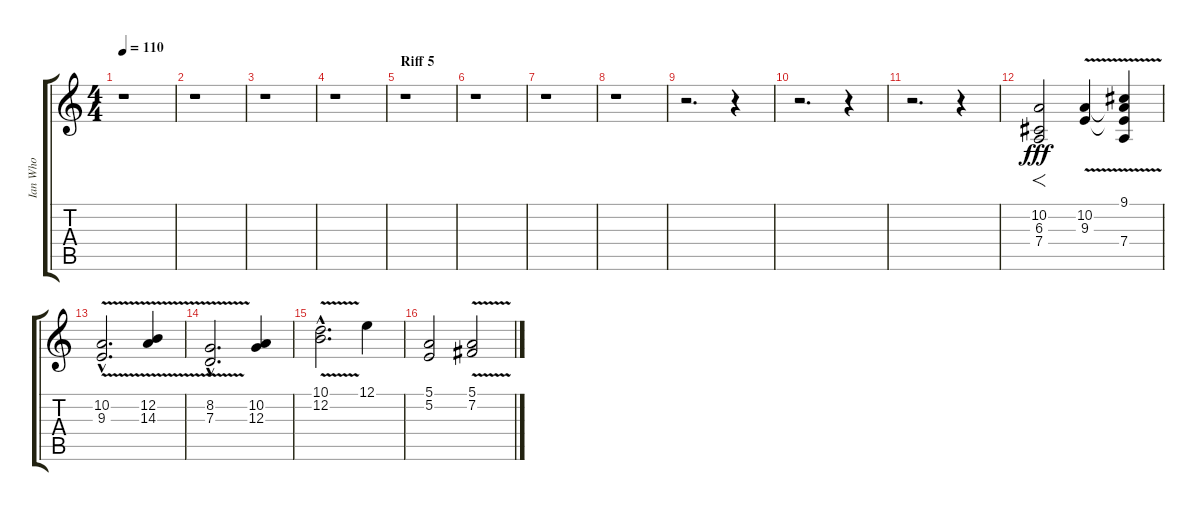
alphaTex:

\track ("Ian Who" "Ian Who") {instrument drawbarorgan}
\staff {score tabs}
\tuning (E4 B3 G3 D3 A2 E2) {hide}
\ts (4 4)
\tempo 110
\clef g2
\ks c
r.1{dy fff} |
r.1 |
r.1 |
r.1 |
\section ("" "Riff 5")
r.1 |
r.1 |
r.1 |
r.1 |
r.2{d} r.4 |
r.2{d} r.4 |
r.2{d} r.4 |
(10.2 6.3 7.4).2{f} (10.2{v} 9.3{v}).4 (9.1{v} 10.2{v t} 9.3{v t} 7.4{v}).4 |
(10.2{v hac} 9.3{v hac}).2{d} (12.2{v} 14.3{v}).4 |
(8.2{v hac} 7.3{v hac}).2{d} (10.2 12.3).4 |
(10.1{v hac} 12.2{v hac}).2{d} 12.1.4 |
(5.1 5.2).2 (5.1{v} 7.2{v}).2
